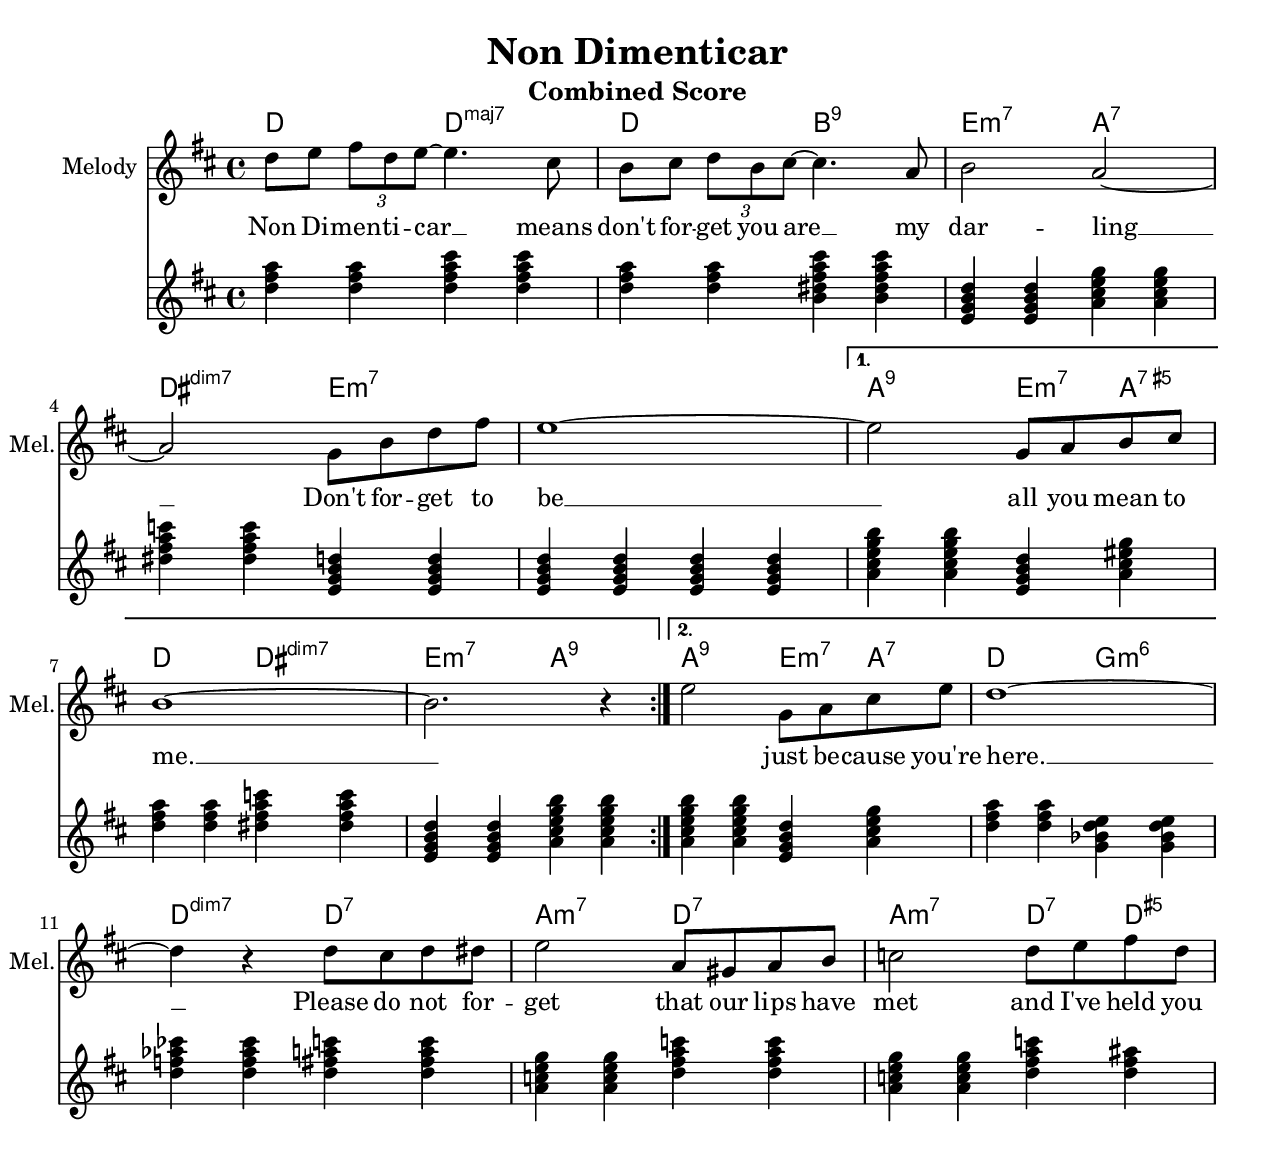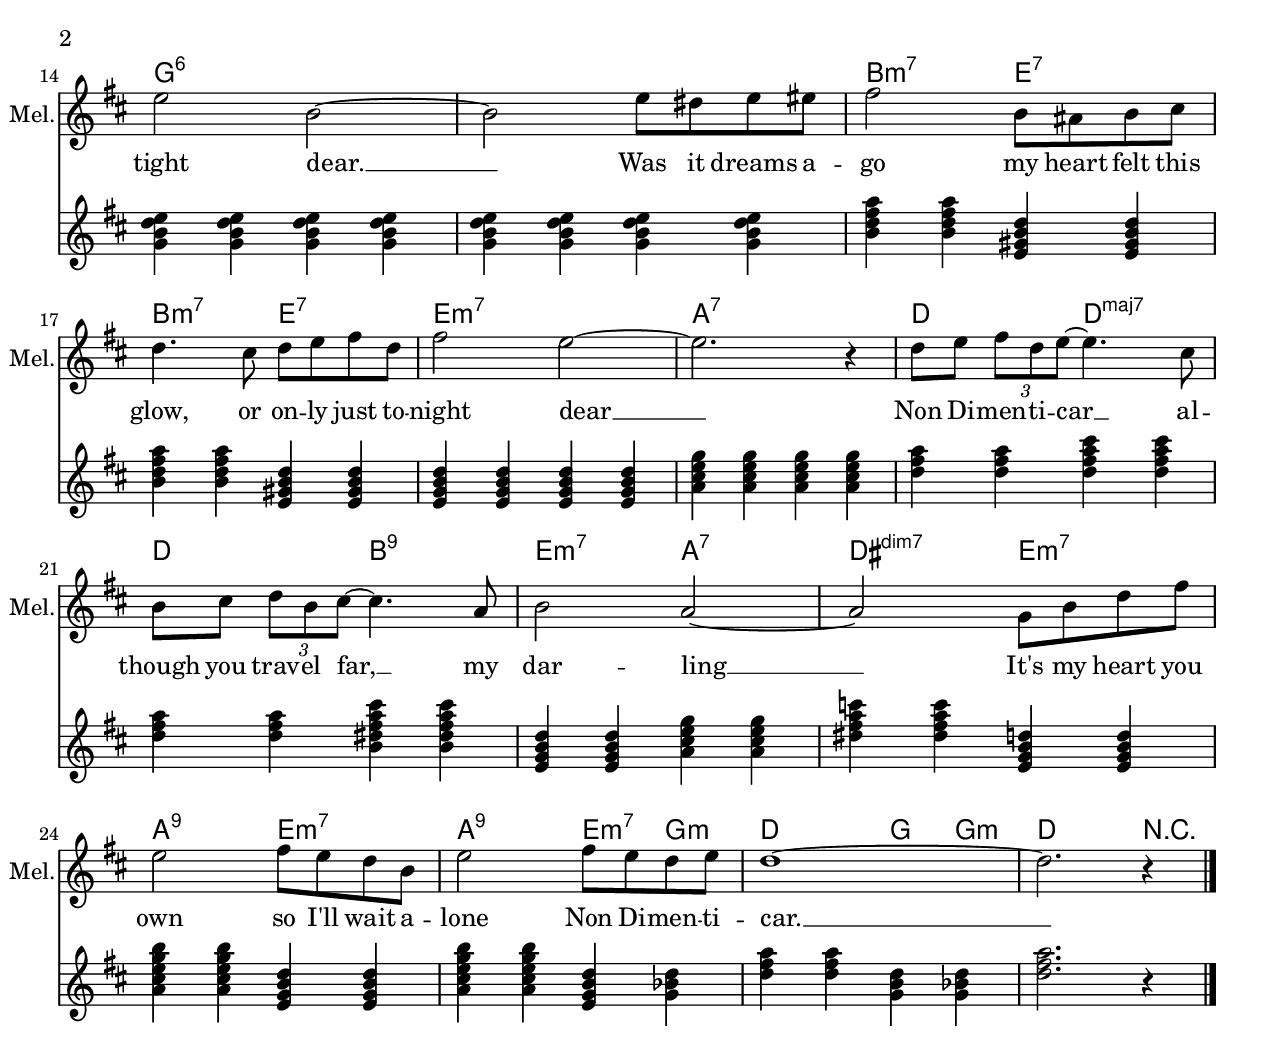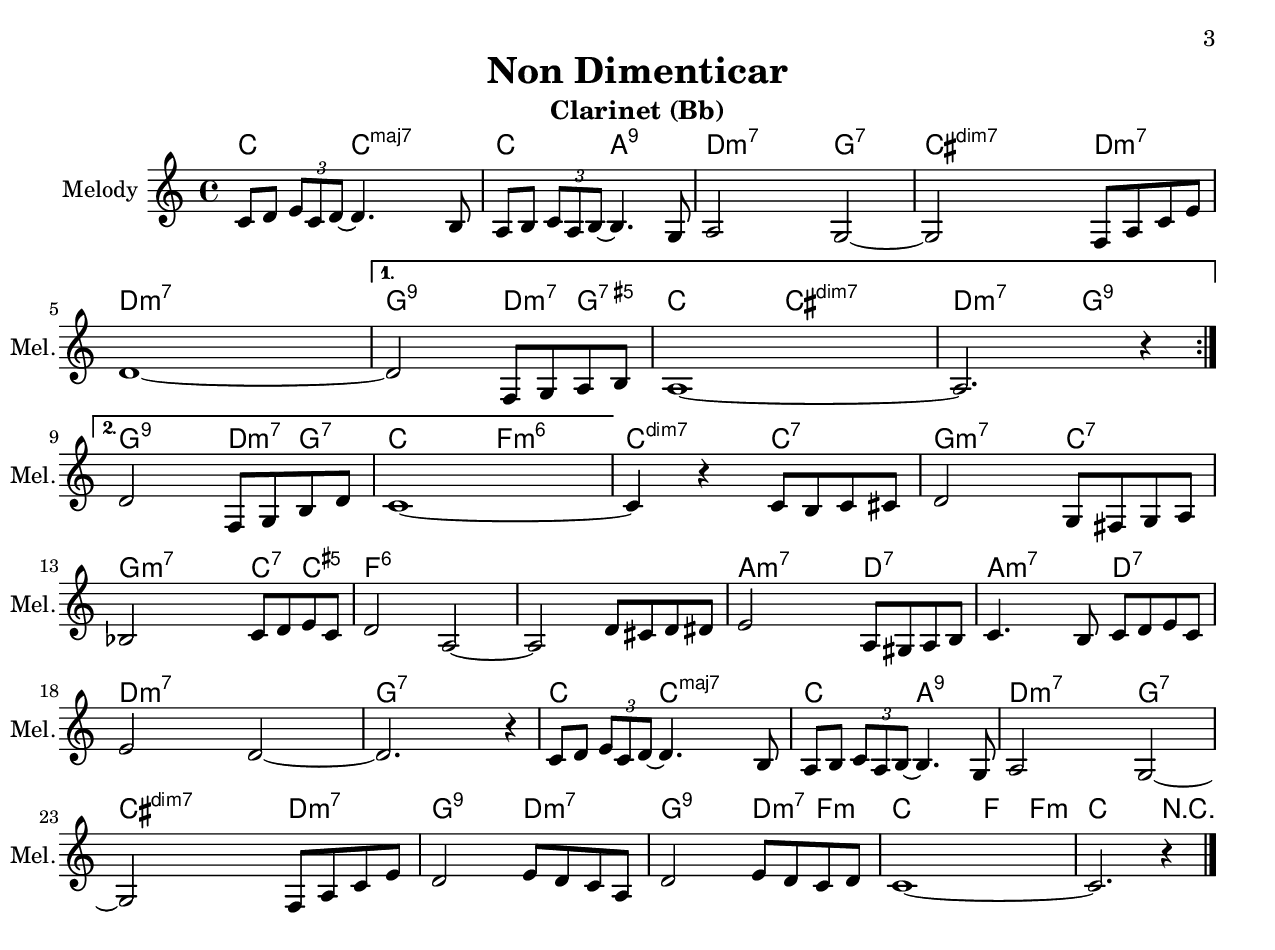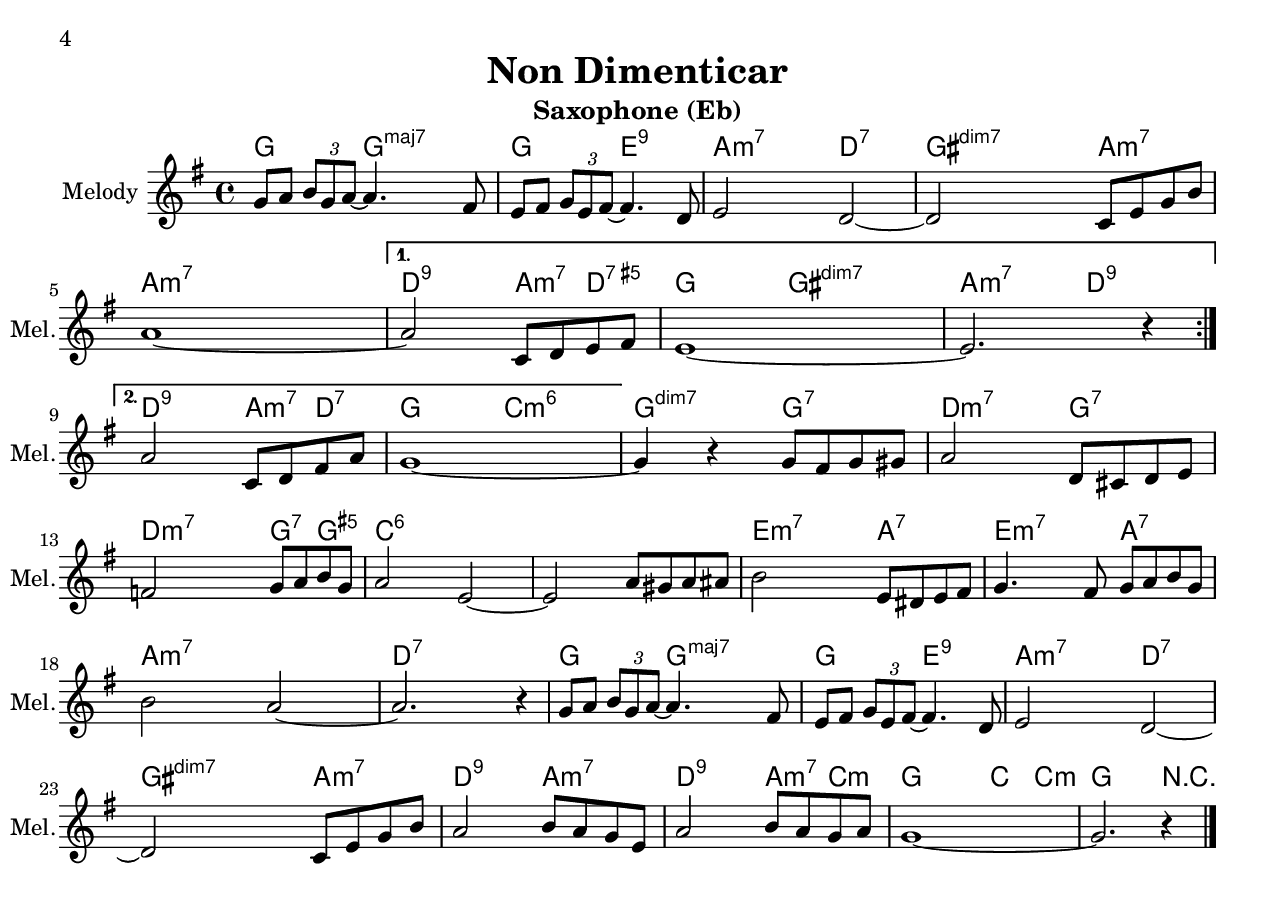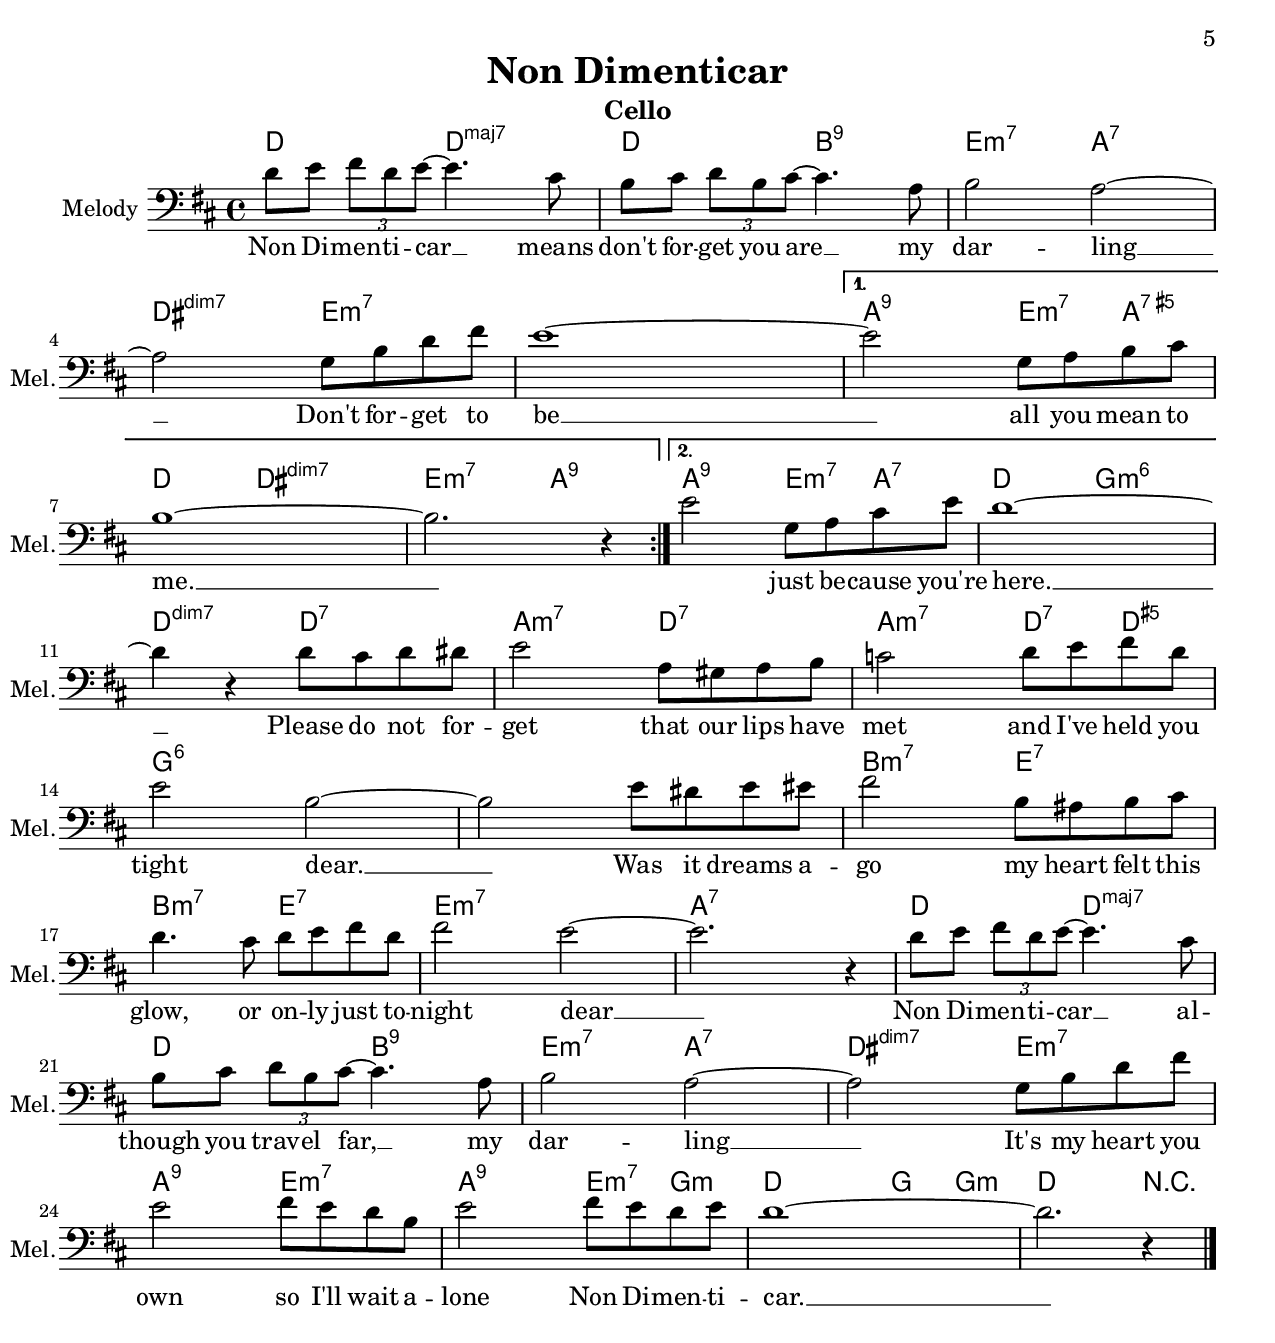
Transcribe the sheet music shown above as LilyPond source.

% -*- coding: utf-8; -*-
\version "2.10.10"
%%%%%%%%%%%%%%%%%%%%%%%%%%%%%%%%%%%%%%%%%%%%%%%%%%%%%%%%%%%%%%%%
% standard "guitar" chord notation

chExceptionMusic = {
  <c f g>1-\markup { \super "sus" }
  <c e g b>1-\markup { \super "maj7" }
  <c e g b d>1-\markup { \super "maj9" }
  <c ees ges>1-\markup { \super "dim" }
  <c ees ges beses>1-\markup { \super "dim7" }
}
chExceptionsShort =#(sequential-music-to-chord-exceptions chExceptionMusic #t)
chExceptions = #(append
  (sequential-music-to-chord-exceptions chExceptionMusic #t)
  ignatzekExceptions)

chordProperties = \sequential { 
    \set majorSevenSymbol = \markup { "maj7" }
    \set chordNameExceptions = #chExceptionsShort
}

\header {
  title = "Non Dimenticar"
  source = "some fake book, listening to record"
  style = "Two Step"
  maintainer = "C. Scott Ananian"
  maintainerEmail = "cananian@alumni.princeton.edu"
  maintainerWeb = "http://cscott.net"
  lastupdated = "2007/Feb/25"
  meter = 240
}
#(set-default-paper-size "letter")
%#(set-global-staff-size 18)

melody = \relative c'' { % c above middle c
  \tag #'key \key bes \major
  \time 4/4

  \repeat volta 2 {
    bes='8 c \times 2/3 { d bes c ~ } c4. a8 |
    g='8 a \times 2/3 { bes g a ~ } a4. f8 |
    g='2 f2 ~ |
    f='2 ees8 g bes d |
    c=''1 ~ |
  }
  \alternative {
    { c2 ees,8 f g a | g1 ~ | g2. r4 | }
    { c2 ees,8 f a c | bes1 ~ | }
  }
  bes='4 r4 bes8 a bes b |
  c=''2 f,8 e f g |
  aes='2 bes8 c d bes |
  c=''2 g2 ~ |
  g='2 c8 b c cis |
  d=''2 g,8 fis g a |
  bes='4. a8 bes c d bes |
  d=''2 c2 ~ |
  c=''2. r4 |

  bes='8 c \times 2/3 { d bes c ~ } c4. a8 |
  g='8 a \times 2/3 { bes g a ~ } a4. f8 |
  g='2 f2 ~ |
  f='2 ees8 g bes d |
  c=''2 d8 c bes g |
  c=''2 d8 c bes c |
  bes='1 ~ |
  bes='2. r4 |

  \bar "|."
}

harmonies = \chordmode {
  \set Score.markFormatter = #format-mark-box-letters
  \chordProperties
  \time 4/4

  \repeat volta 2 {
    bes4 bes bes:maj7 bes:maj7 |
    bes4 bes g:9 g:9 |
    c4:m7 c:m7 f:7 f:7 |
    b4:dim7 b:dim7 c:m7 c:m7 |
    c4:m7 c4:m7 c4:m7 c4:m7
  }
  \alternative {
    { f4:9 f:9 c:m7 f:aug7 | bes4 bes b:dim7 b:dim7 | c4:m7 c:m7 f:9 f:9 }
    { \set chordChanges = ##f
      f4:9 \set chordChanges = ##t
      f:9 c:m7 f:7 | bes4 bes ees:m6 ees:m6 | }
  }
  bes4:dim7 bes:dim7 bes:7 bes:7 |
  f4:m7 f:m7 bes:7 bes:7 |
  f4:m7 f:m7 bes:7 bes:aug |
  ees4:6 ees:6 ees:6 ees:6 |
  ees4:6 ees:6 ees:6 ees:6 |
  g4:m7 g:m7 c:7 c:7 |
  g4:m7 g:m7 c:7 c:7 |
  c4:m7 c:m7 c:m7 c:m7 |
  f4:7 f:7 f:7 f:7 |

  bes4 bes bes:maj7 bes:maj7 |
  bes4 bes g:9 g:9 |
  c4:m7 c:m7 f:7 f:7 |
  b4:dim7 b:dim7 c:m7 c:m7 |
  f4:9 f:9 c:m7 c:m7 |
  f4:9 f:9 c:m7 ees:m |
  bes4 bes ees ees:m |
  bes2. r4 |
}

words = \lyricmode {
  Non Di -- men -- ti -- car __
  means don't for -- get you are __
  my dar -- ling __
  Don't for -- get to be __
  all you mean to me. __
  ""
  just be -- cause you're here. __

  Please do not for -- get
  that our lips have met
  and I've held you tight dear. __
  
  Was it dreams a -- go
  my heart felt this glow,
  or on -- ly just to -- night dear __

  Non Di -- men -- ti -- car __
  al -- though you trav -- el far, __
  my dar -- ling __
  It's my heart you own
  so I'll wait a -- lone
  Non Di -- men -- ti -- car. __
}


\paper {
  scoreTitleMarkup = \bookTitleMarkup
  bookTitleMarkup = \markup {}
  ragged-bottom = ##t
}

% combined score
\score {
  <<
    \context ChordNames {
         \set chordChanges = ##t
         \transpose bes d' \harmonies
    }
    \context Voice = melody {
      \set Staff.instrumentName = "Melody"
      \set Staff.shortInstrumentName = "Mel."
      \transpose bes d' \melody
%      \partcombine \melody \alternate
    }
    \new Lyrics \lyricsto "melody" { \words }
    \new Staff <<
      \key d \major
      \time 4/4
      \transpose bes d' \harmonies
    >>
%{
    \new Staff <<
      \set Staff.instrumentName = \markup{ \column{ "Banjo" "(tuned" "gDGBD)" } }
      \set Staff.shortInstrumentName = "Ban."
      \transpose bes d' \banjo
    >>
    \new TabStaff <<
      \set TabStaff.stringTunings = #bass-tuning
      \set Staff.instrumentName = "Bass "
      \set Staff.shortInstrumentName = "Bas."
      \removeWithTag #'key \transpose bes d' \bass
    >>
    \new PianoStaff <<
      #(set-accidental-style 'piano-cautionary)
      \set PianoStaff.instrumentName = \markup { "Piano" \hspace #2.0 }
      \set PianoStaff.shortInstrumentName = \markup { "Pia." \hspace #2.0 }
      \context Staff = upper << \pianotop >>
      \context Staff = lower << \clef bass \pianobot >>
    >>
%}
  >>
  \layout { }
  \header {
    instrument = "Combined Score"
  }
}
				
%{
% flute score
\score {
  <<
    \context ChordNames {
         \set chordChanges = ##t
         \harmonies
    }
    \context Voice = fluteA {
      \set Staff.instrumentName = "Melody"
      \set Staff.shortInstrumentName = "Mel."
      \melody
    }
    \context Staff = fluteB {
      \set Staff.instrumentName = "Alt. Melody"
      \set Staff.shortInstrumentName = "Alt."
      \alternate
    }
  >>
  \header {
    instrument = "Flute"
    breakbefore=##t
  }
}
%}

% clarinet score
\score {
  <<
    \context ChordNames {
         \set chordChanges = ##t
         \transpose bes c \harmonies
    }
    \context Staff = clarinetA {
      \set Staff.instrumentName = "Melody"
      \set Staff.shortInstrumentName = "Mel."
      \transpose bes c \melody
    }
%{
    \context Staff = clarinetB {
      \set Staff.instrumentName = "Bass"
      \set Staff.shortInstrumentName = "Bas."
      \transpose bes c''' \bass
    }
%}
  >>
  \header {
    instrument = "Clarinet (Bb)"
    breakbefore=##t
  }
}

% saxophone score
\score {
  <<
    \context ChordNames {
         \set chordChanges = ##t
         \transpose ees c \harmonies
    }
    \context Staff = saxA {
      \set Staff.instrumentName = "Melody"
      \set Staff.shortInstrumentName = "Mel."
      \transpose ees c \melody
    }
%{
    \context Staff = saxB {
      \set Staff.instrumentName = "Bass"
      \set Staff.shortInstrumentName = "Bas."
      \transpose ees c''' \bass
    }
%}
  >>
  \header {
    instrument = "Saxophone (Eb)"
    breakbefore=##t
  }
}

% cello score (octave-shifted)
\score {
  <<
    \context ChordNames {
         \set chordChanges = ##t
         \transpose bes d' \harmonies
    }
    \context Voice = celloA {
      \set Staff.instrumentName = "Melody"
      \set Staff.shortInstrumentName = "Mel."
      \transpose c c, << \clef bass \transpose bes d' \melody >> % 1 octave down
    }
    \new Lyrics \lyricsto "celloA" { \words }
%{
    \context Staff = celloB {
      \set Staff.instrumentName = "Harmony"
      \set Staff.shortInstrumentName = "Har."
      \transpose c c,, << \clef bass \alternate >> % 2 octaves down
    }
    \context Staff = celloC {
      \set Staff.instrumentName = "Bass"
      \set Staff.shortInstrumentName = "Bas."
      \transpose c c' << \clef bass \bass >> % 1 octave up
    }
%}
  >>
  \header {
    instrument = "Cello"
    breakbefore=##t
  }
}

%{
% banjo/bass score (tablature)
\score {
  <<
    \context ChordNames {
         \set chordChanges = ##t
         \transpose ees d \harmonies
    }
    \context Voice = melody {
      \set Staff.instrumentName = "Melody"
      \set Staff.shortInstrumentName = "Mel."
      \transpose ees d \melody
    }
    \new Lyrics \lyricsto "melody" { \words }
    \new TabStaff <<
      \set Staff.instrumentName = \markup{ \column{ "Banjo" "(tuned" "gDGBD)" } }
      \set Staff.shortInstrumentName = "Ban."
      \set TabStaff.stringTunings = #banjo-open-g-tuning
      \removeWithTag #'key \banjo
    >>
    \new TabStaff <<
      \set TabStaff.stringTunings = #bass-tuning
      \set Staff.instrumentName = "Bass "
      \set Staff.shortInstrumentName = "Bas."
      \removeWithTag #'key \bass
    >>
  >>
  \header {
    instrument = "Banjo/Guitar/Bass, capo'ed up 1 fret"
    breakbefore=##t
  }
}

% piano/guitar score
\score {
  <<
    \context ChordNames {
         \set chordChanges = ##t
         \harmonies
    }
    \new Staff <<
      \set Staff.instrumentName = "Melody"
      \set Staff.shortInstrumentName = "Mel."
      \set Staff.printPartCombineTexts = ##f
      \small\partcombine \melody \alternate
    >>
    \new PianoStaff <<
      #(set-accidental-style 'piano-cautionary)
      \set PianoStaff.instrumentName = \markup { "Piano" \hspace #2.0 }
      \set PianoStaff.shortInstrumentName = \markup { "Pia." \hspace #2.0 }
      \context Staff = upper << \time 4/4 \pianotop >>
      \context Staff = lower << \clef bass \pianobot >>
    >>
  >>
  \layout { }
  \header {
    instrument = "Piano/Guitar"
    breakbefore=##t
  }
}
%}

% midi score.
\score {
  \unfoldRepeats
  \context PianoStaff <<
    \context Staff=melody << 
       \set Staff.midiInstrument = "fiddle"
       r1 \transpose bes d' \melody
     >>
    \context Staff=chords <<
      \set Staff.midiInstrument = "pizzicato strings"
      r1\pp
      \transpose bes d' \harmonies
    >>
%{
    \context Staff=alternate <<
       \set Staff.midiInstrument = "fiddle"
       r1 \alternate
     >>
    \context Staff=banjo <<
      \set Staff.midiInstrument = "banjo"
      r1\pp
      \banjo
    >>
    \context Staff=bass <<
      \set Staff.midiInstrument = "acoustic bass"
      r1
      \transpose c c' \bass
    >>
    \context Staff=upper <<
      \set Staff.midiInstrument = "acoustic grand"
      r1
      \pianotop
    >>
    \context Staff=lower <<
      \set Staff.midiInstrument = "acoustic grand"
      r1
      \pianobot
    >>
%}
  >>
  
  \midi {
    \context {
      \Score
      tempoWholesPerMinute = #(ly:make-moment 90 4)
      }
    }


}
